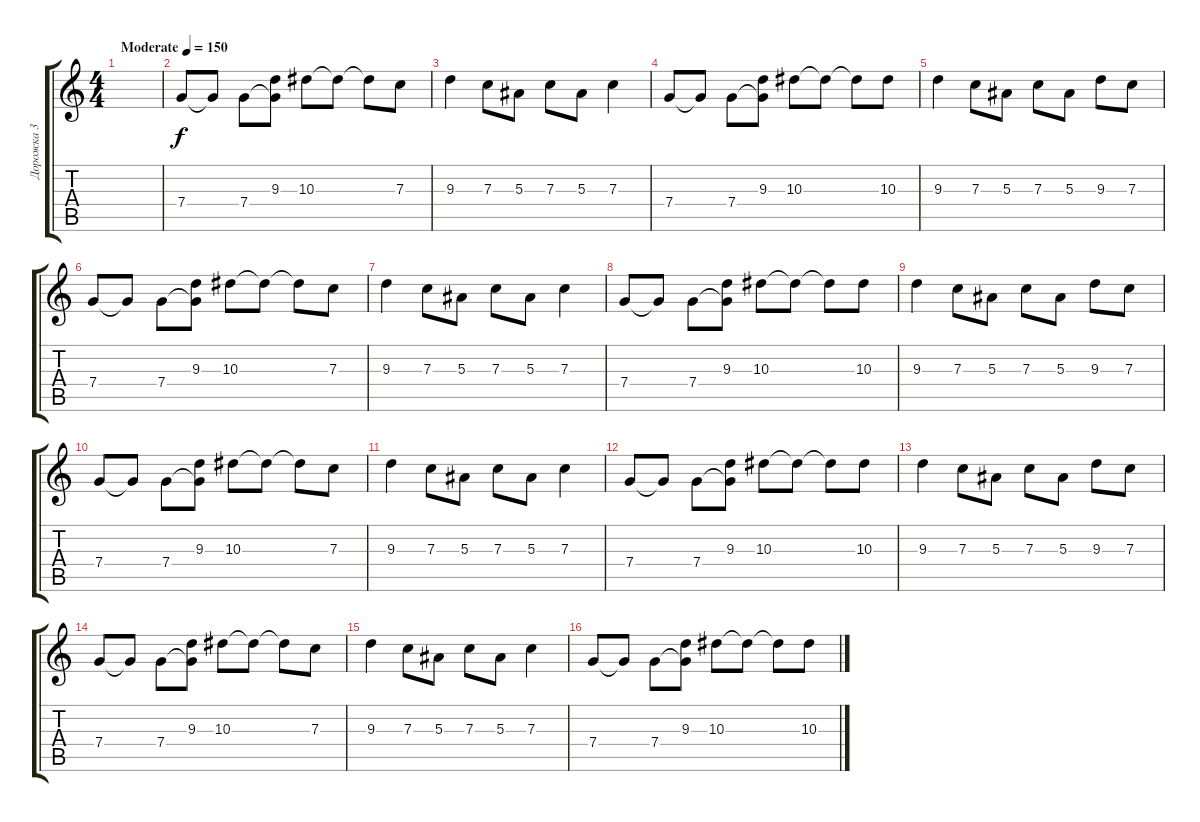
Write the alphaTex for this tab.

\track ("Дорожка 3" "Дорожка 3") {instrument overdrivenguitar}
\staff {score tabs}
\tuning (D4 A3 F3 C3 G2 D2) {hide}
\ts (4 4)
\tempo (150 "Moderate")
\clef g2
\ks c
|
7.4.8{volume 16} 7.4{t}.8 7.4.8 (9.3 7.4{t}).8 10.3.8 10.3{t}.8 10.3{t}.8 7.3.8 |
9.3.4 7.3.8 5.3.8 7.3.8 5.3.8 7.3.4 |
7.4.8 7.4{t}.8 7.4.8 (9.3 7.4{t}).8 10.3.8 10.3{t}.8 10.3{t}.8 10.3.8 |
9.3.4 7.3.8 5.3.8 7.3.8 5.3.8 9.3.8 7.3.8 |
7.4.8{volume 16} 7.4{t}.8 7.4.8 (9.3 7.4{t}).8 10.3.8 10.3{t}.8 10.3{t}.8 7.3.8 |
9.3.4 7.3.8 5.3.8 7.3.8 5.3.8 7.3.4 |
7.4.8 7.4{t}.8 7.4.8 (9.3 7.4{t}).8 10.3.8 10.3{t}.8 10.3{t}.8 10.3.8 |
9.3.4 7.3.8 5.3.8 7.3.8 5.3.8 9.3.8 7.3.8 |
7.4.8{volume 16} 7.4{t}.8 7.4.8 (9.3 7.4{t}).8 10.3.8 10.3{t}.8 10.3{t}.8 7.3.8 |
9.3.4 7.3.8 5.3.8 7.3.8 5.3.8 7.3.4 |
7.4.8 7.4{t}.8 7.4.8 (9.3 7.4{t}).8 10.3.8 10.3{t}.8 10.3{t}.8 10.3.8 |
9.3.4 7.3.8 5.3.8 7.3.8 5.3.8 9.3.8 7.3.8 |
7.4.8{volume 16} 7.4{t}.8 7.4.8 (9.3 7.4{t}).8 10.3.8 10.3{t}.8 10.3{t}.8 7.3.8 |
9.3.4 7.3.8 5.3.8 7.3.8 5.3.8 7.3.4 |
7.4.8 7.4{t}.8 7.4.8 (9.3 7.4{t}).8 10.3.8 10.3{t}.8 10.3{t}.8 10.3.8
